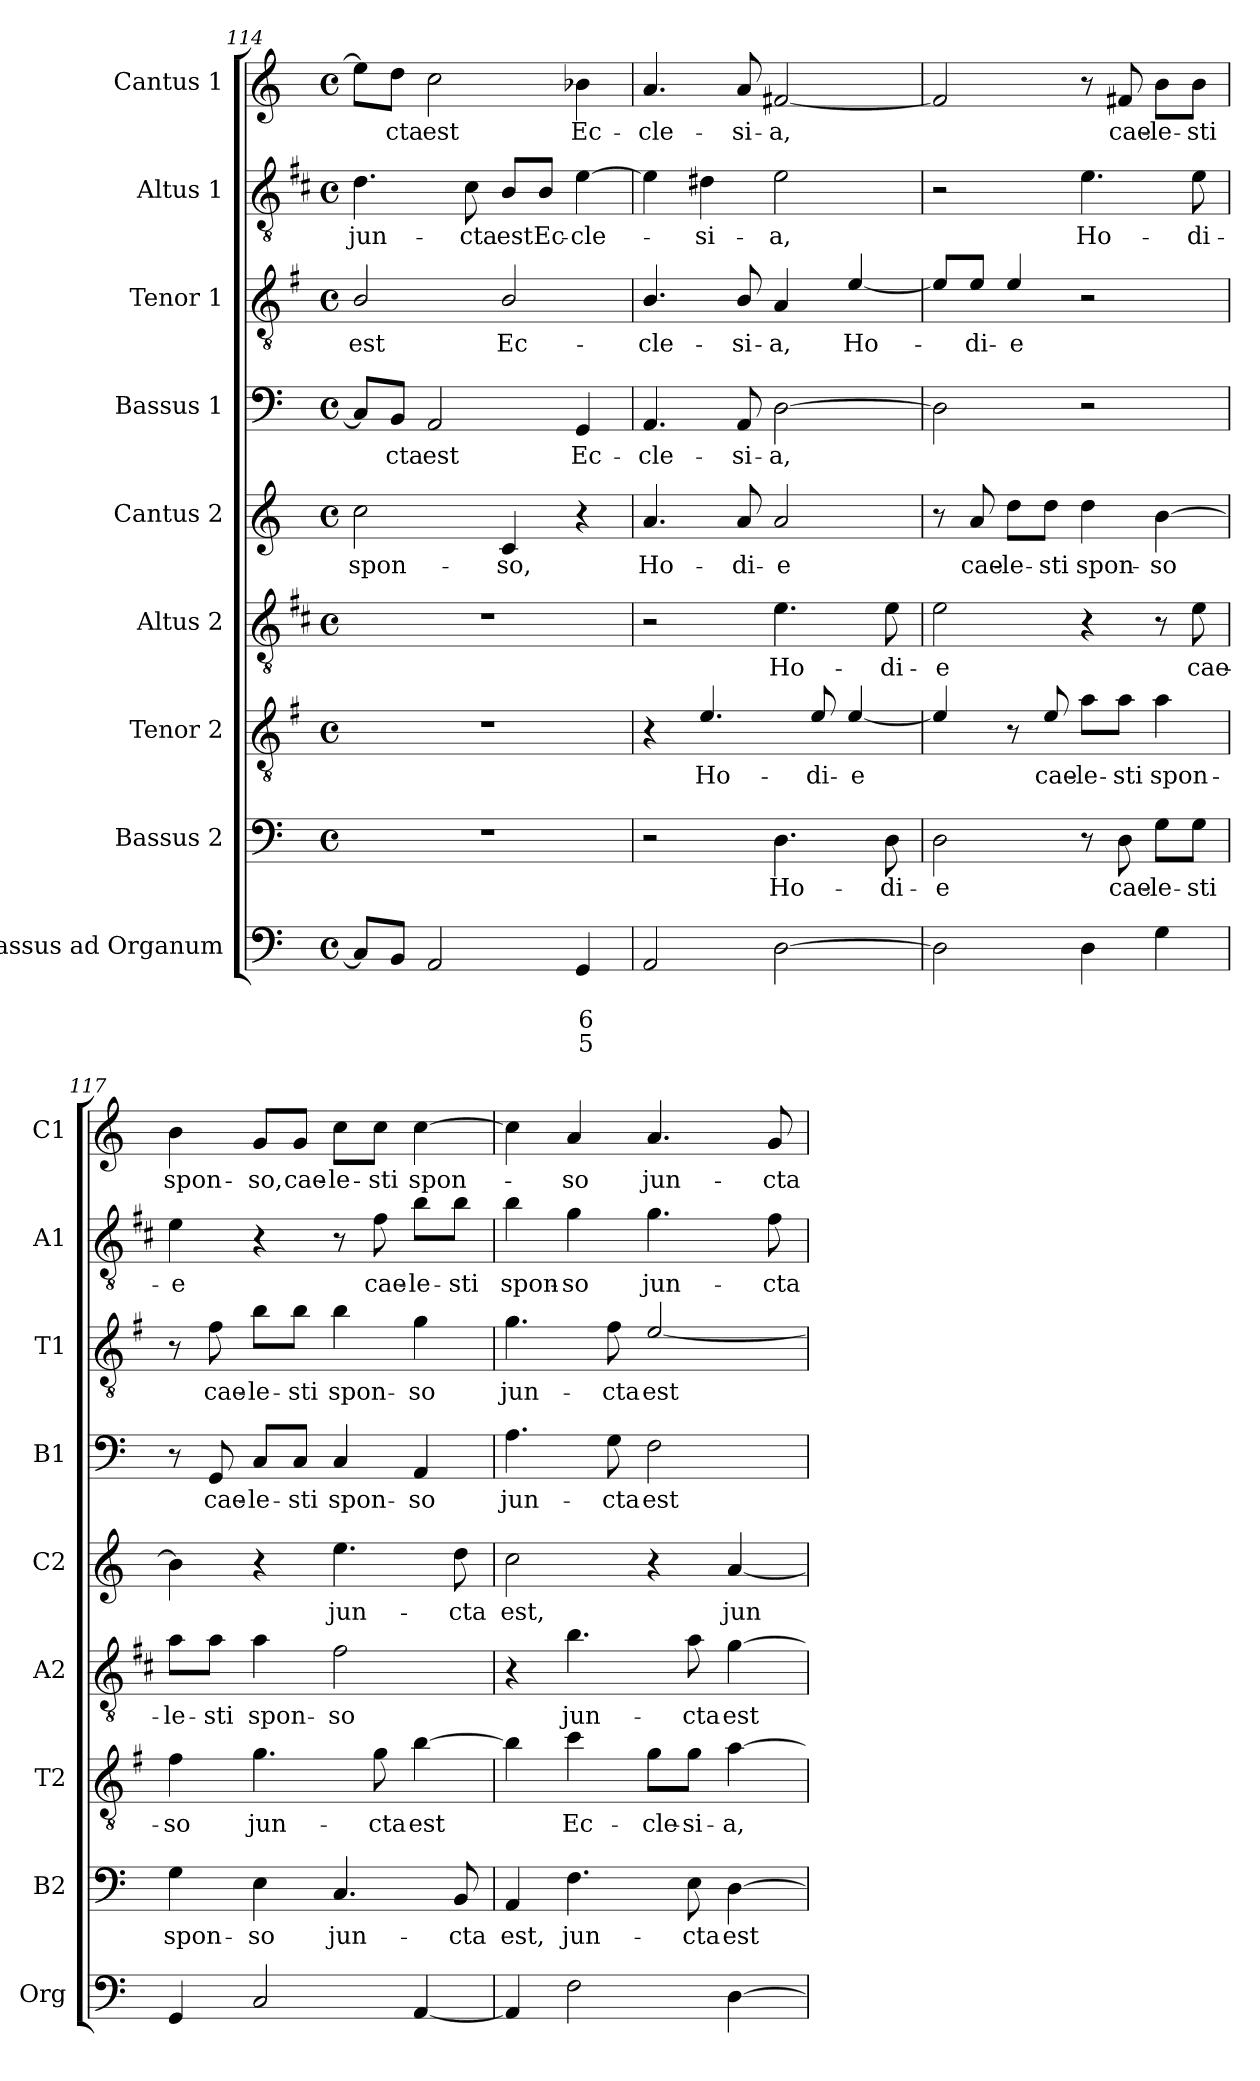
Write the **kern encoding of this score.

**kern	**text	**text	**text	**kern	**text	**kern	**text	**kern	**text	**kern	**text	**kern	**text	**kern	**text	**kern	**text	**kern	**text
*part9	*part9	*part9	*part9	*part8	*part8	*part7	*part7	*part6	*part6	*part5	*part5	*part4	*part4	*part3	*part3	*part2	*part2	*part1	*part1
*staff9	*staff9	*staff9	*staff9	*staff8	*staff8	*staff7	*staff7	*staff6	*staff6	*staff5	*staff5	*staff4	*staff4	*staff3	*staff3	*staff2	*staff2	*staff1	*staff1
*I"Bassus ad Organum	*	*	*	*I"Bassus 2	*	*I"Tenor 2	*	*I"Altus 2	*	*I"Cantus 2	*	*I"Bassus 1	*	*I"Tenor 1	*	*I"Altus 1	*	*I"Cantus 1	*
*I'Org	*	*	*	*I'B2	*	*I'T2	*	*I'A2	*	*I'C2	*	*I'B1	*	*I'T1	*	*I'A1	*	*I'C1	*
*clefF4	*	*	*	*clefF4	*	*clefGv2	*	*clefGv2	*	*clefG2	*	*clefF4	*	*clefGv2	*	*clefGv2	*	*clefG2	*
*	*	*	*	*	*	*ITrd4c7	*	*ITrd1c2	*	*	*	*	*	*ITrd4c7	*	*ITrd1c2	*	*	*
*k[]	*	*	*	*k[]	*	*k[]	*	*k[]	*	*k[]	*	*k[]	*	*k[]	*	*k[]	*	*k[]	*
*C:	*	*	*	*C:	*	*C:	*	*C:	*	*C:	*	*C:	*	*C:	*	*C:	*	*C:	*
*M4/4	*	*	*	*M4/4	*	*M4/4	*	*M4/4	*	*M4/4	*	*M4/4	*	*M4/4	*	*M4/4	*	*M4/4	*
*met(c)	*	*	*	*met(c)	*	*met(c)	*	*met(c)	*	*met(c)	*	*met(c)	*	*met(c)	*	*met(c)	*	*met(c)	*
=114	=114	=114	=114	=114	=114	=114	=114	=114	=114	=114	=114	=114	=114	=114	=114	=114	=114	=114	=114
!	!	!	!	!	!	!	!	!	!	!	!LO:LY:b	!	!	!	!LO:LY:b	!	!LO:LY:b	!	!
8C/L]	.	.	.	1r	.	1r	.	1r	.	2cc\	spon-	8C/L]	.	2E/	est	4.c\	jun-	8ee\L]	.
!	!	!	!	!	!	!	!	!	!	!	!	!	!LO:LY:b	!	!	!	!	!	!LO:LY:b
8BB/J	.	.	.	.	.	.	.	.	.	.	.	8BB/J	-cta	.	.	.	.	8dd\J	-cta
!	!	!	!	!	!	!	!	!	!	!	!	!	!LO:LY:b	!	!	!	!	!	!LO:LY:b
2AA/	.	.	.	.	.	.	.	.	.	.	.	2AA/	est	.	.	.	.	2cc\	est
!	!	!	!	!	!	!	!	!	!	!	!	!	!	!	!	!	!LO:LY:b	!	!
.	.	.	.	.	.	.	.	.	.	.	.	.	.	.	.	8B\	-cta	.	.
!	!	!	!	!	!	!	!	!	!	!	!LO:LY:b	!	!	!	!LO:LY:b	!	!LO:LY:b	!	!
.	.	.	.	.	.	.	.	.	.	4c/	-so,	.	.	2E/	Ec-	8A/L	est	.	.
!	!	!	!	!	!	!	!	!	!	!	!	!	!	!	!	!	!LO:LY:b	!	!
.	.	.	.	.	.	.	.	.	.	.	.	.	.	.	.	8A/J	Ec-	.	.
!	!	!LO:LY:b	!LO:LY:b	!	!	!	!	!	!	!	!	!	!LO:LY:b	!	!	!	!LO:LY:b	!	!LO:LY:b
4GG/	.	6	5	.	.	.	.	.	.	4r	.	4GG/	Ec-	.	.	[4d\	-cle-	4b-X\	Ec-
=115	=115	=115	=115	=115	=115	=115	=115	=115	=115	=115	=115	=115	=115	=115	=115	=115	=115	=115	=115
!	!	!	!	!	!	!	!	!	!	!	!LO:LY:b	!	!LO:LY:b	!	!LO:LY:b	!	!	!	!LO:LY:b
2AA/	.	.	.	2r	.	4r	.	2r	.	4.a/	Ho-	4.AA/	-cle-	4.E/	-cle-	4d\]	.	4.a/	-cle-
!	!	!	!	!	!	!	!LO:LY:b	!	!	!	!	!	!	!	!	!	!LO:LY:b	!	!
.	.	.	.	.	.	4.A/	Ho-	.	.	.	.	.	.	.	.	4c#X\	-si-	.	.
!	!	!	!	!	!	!	!	!	!	!	!LO:LY:b	!	!LO:LY:b	!	!LO:LY:b	!	!	!	!LO:LY:b
.	.	.	.	.	.	.	.	.	.	8a/	-di-	8AA/	-si-	8E/	-si-	.	.	8a/	-si-
!	!	!	!	!	!LO:LY:b	!	!	!	!LO:LY:b	!	!LO:LY:b	!	!LO:LY:b	!	!LO:LY:b	!	!LO:LY:b	!	!LO:LY:b
[2D\	.	.	.	4.D\	Ho-	.	.	4.d\	Ho-	2a/	-e	[2D\	-a,	4D/	-a,	2d\	-a,	[2f#X/	-a,
!	!	!	!	!	!	!	!LO:LY:b	!	!	!	!	!	!	!	!	!	!	!	!
.	.	.	.	.	.	8A/	-di-	.	.	.	.	.	.	.	.	.	.	.	.
!	!	!	!	!	!	!	!LO:LY:b	!	!	!	!	!	!	!	!LO:LY:b	!	!	!	!
.	.	.	.	.	.	[4A/	-e	.	.	.	.	.	.	[4A/	Ho-	.	.	.	.
!	!	!	!	!	!LO:LY:b	!	!	!	!LO:LY:b	!	!	!	!	!	!	!	!	!	!
.	.	.	.	8D\	-di-	.	.	8d\	-di-	.	.	.	.	.	.	.	.	.	.
=116	=116	=116	=116	=116	=116	=116	=116	=116	=116	=116	=116	=116	=116	=116	=116	=116	=116	=116	=116
!	!	!	!	!	!LO:LY:b	!	!	!	!LO:LY:b	!	!	!	!	!	!	!	!	!	!
2D\]	.	.	.	2D\	-e	4A/]	.	2d\	-e	8r	.	2D\]	.	8A/L]	.	2r	.	2f#/]	.
!	!	!	!	!	!	!	!	!	!	!	!LO:LY:b	!	!	!	!LO:LY:b	!	!	!	!
.	.	.	.	.	.	.	.	.	.	8a/	cae-	.	.	8A/J	-di-	.	.	.	.
!	!	!	!	!	!	!	!	!	!	!	!LO:LY:b	!	!	!	!LO:LY:b	!	!	!	!
.	.	.	.	.	.	8r	.	.	.	8dd\L	-le-	.	.	4A/	-e	.	.	.	.
!	!	!	!	!	!	!	!LO:LY:b	!	!	!	!LO:LY:b	!	!	!	!	!	!	!	!
.	.	.	.	.	.	8A/	cae-	.	.	8dd\J	-sti	.	.	.	.	.	.	.	.
!	!	!	!	!	!	!	!LO:LY:b	!	!	!	!LO:LY:b	!	!	!	!	!	!LO:LY:b	!	!
4D\	.	.	.	8r	.	8d\L	-le-	4r	.	4dd\	spon-	2r	.	2r	.	4.d\	Ho-	8r	.
!	!	!	!	!	!LO:LY:b	!	!LO:LY:b	!	!	!	!	!	!	!	!	!	!	!	!LO:LY:b
.	.	.	.	8D\	cae-	8d\J	-sti	.	.	.	.	.	.	.	.	.	.	8f#X/	cae-
!	!	!	!	!	!LO:LY:b	!	!LO:LY:b	!	!	!	!LO:LY:b	!	!	!	!	!	!	!	!LO:LY:b
4G\	.	.	.	8G\L	-le-	4d\	spon-	8r	.	[4b\	-so	.	.	.	.	.	.	8b\L	-le-
!	!	!	!	!	!LO:LY:b	!	!	!	!LO:LY:b	!	!	!	!	!	!	!	!LO:LY:b	!	!LO:LY:b
.	.	.	.	8G\J	-sti	.	.	8d\	cae-	.	.	.	.	.	.	8d\	-di-	8b\J	-sti
!!LO:PB:g=z
=117	=117	=117	=117	=117	=117	=117	=117	=117	=117	=117	=117	=117	=117	=117	=117	=117	=117	=117	=117
!	!	!	!	!	!LO:LY:b	!	!LO:LY:b	!	!LO:LY:b	!	!	!	!	!	!	!	!LO:LY:b	!	!LO:LY:b
4GG/	.	.	.	4G\	spon-	4B\	-so	8g\L	-le-	4b\]	.	8r	.	8r	.	4d\	-e	4b\	spon-
!	!	!	!	!	!	!	!	!	!LO:LY:b	!	!	!	!LO:LY:b	!	!LO:LY:b	!	!	!	!
.	.	.	.	.	.	.	.	8g\J	-sti	.	.	8GG/	cae-	8B\	cae-	.	.	.	.
!	!	!	!	!	!LO:LY:b	!	!LO:LY:b	!	!LO:LY:b	!	!	!	!LO:LY:b	!	!LO:LY:b	!	!	!	!LO:LY:b
2C/	.	.	.	4E\	-so	4.c\	jun-	4g\	spon-	4r	.	8C/L	-le-	8e\L	-le-	4r	.	8g/L	-so,
!	!	!	!	!	!	!	!	!	!	!	!	!	!LO:LY:b	!	!LO:LY:b	!	!	!	!LO:LY:b
.	.	.	.	.	.	.	.	.	.	.	.	8C/J	-sti	8e\J	-sti	.	.	8g/J	cae-
!	!	!	!	!	!LO:LY:b	!	!	!	!LO:LY:b	!	!LO:LY:b	!	!LO:LY:b	!	!LO:LY:b	!	!	!	!LO:LY:b
.	.	.	.	4.C/	jun-	.	.	2e\	-so	4.ee\	jun-	4C/	spon-	4e\	spon-	8r	.	8cc\L	-le-
!	!	!	!	!	!	!	!LO:LY:b	!	!	!	!	!	!	!	!	!	!LO:LY:b	!	!LO:LY:b
.	.	.	.	.	.	8c\	-cta	.	.	.	.	.	.	.	.	8e\	cae-	8cc\J	-sti
!	!	!	!	!	!	!	!LO:LY:b	!	!	!	!	!	!LO:LY:b	!	!LO:LY:b	!	!LO:LY:b	!	!LO:LY:b
[4AA/	.	.	.	.	.	[4e\	est	.	.	.	.	4AA/	-so	4c\	-so	8a\L	-le-	[4cc\	spon-
!	!	!	!	!	!LO:LY:b	!	!	!	!	!	!LO:LY:b	!	!	!	!	!	!LO:LY:b	!	!
.	.	.	.	8BB/	-cta	.	.	.	.	8dd\	-cta	.	.	.	.	8a\J	-sti	.	.
=118	=118	=118	=118	=118	=118	=118	=118	=118	=118	=118	=118	=118	=118	=118	=118	=118	=118	=118	=118
!	!	!	!	!	!LO:LY:b	!	!	!	!	!	!LO:LY:b	!	!LO:LY:b	!	!LO:LY:b	!	!LO:LY:b	!	!
4AA/]	.	.	.	4AA/	est,	4e\]	.	4r	.	2cc\	est,	4.A\	jun-	4.c\	jun-	4a\	spon-	4cc\]	.
!	!	!	!	!	!LO:LY:b	!	!LO:LY:b	!	!LO:LY:b	!	!	!	!	!	!	!	!LO:LY:b	!	!LO:LY:b
2F\	.	.	.	4.F\	jun-	4f\	Ec-	4.a\	jun-	.	.	.	.	.	.	4f\	-so	4a/	-so
!	!	!	!	!	!	!	!	!	!	!	!	!	!LO:LY:b	!	!LO:LY:b	!	!	!	!
.	.	.	.	.	.	.	.	.	.	.	.	8G\	-cta	8B\	-cta	.	.	.	.
!	!	!	!	!	!	!	!LO:LY:b	!	!	!	!	!	!LO:LY:b	!	!LO:LY:b	!	!LO:LY:b	!	!LO:LY:b
.	.	.	.	.	.	8c\L	-cle-	.	.	4r	.	2F\	est	[2A/	est	4.f\	jun-	4.a/	jun-
!	!	!	!	!	!LO:LY:b	!	!LO:LY:b	!	!LO:LY:b	!	!	!	!	!	!	!	!	!	!
.	.	.	.	8E\	-cta	8c\J	-si-	8g\	-cta	.	.	.	.	.	.	.	.	.	.
!	!	!	!	!	!LO:LY:b	!	!LO:LY:b	!	!LO:LY:b	!	!LO:LY:b	!	!	!	!	!	!	!	!
[4D\	.	.	.	[4D\	est	[4d\	-a,	[4f\	est	[4a/	jun-	.	.	.	.	.	.	.	.
!	!	!	!	!	!	!	!	!	!	!	!	!	!	!	!	!	!LO:LY:b	!	!LO:LY:b
.	.	.	.	.	.	.	.	.	.	.	.	.	.	.	.	8e\	-cta	8g/	-cta
=	=	=	=	=	=	=	=	=	=	=	=	=	=	=	=	=	=	=	=
*-	*-	*-	*-	*-	*-	*-	*-	*-	*-	*-	*-	*-	*-	*-	*-	*-	*-	*-	*-
